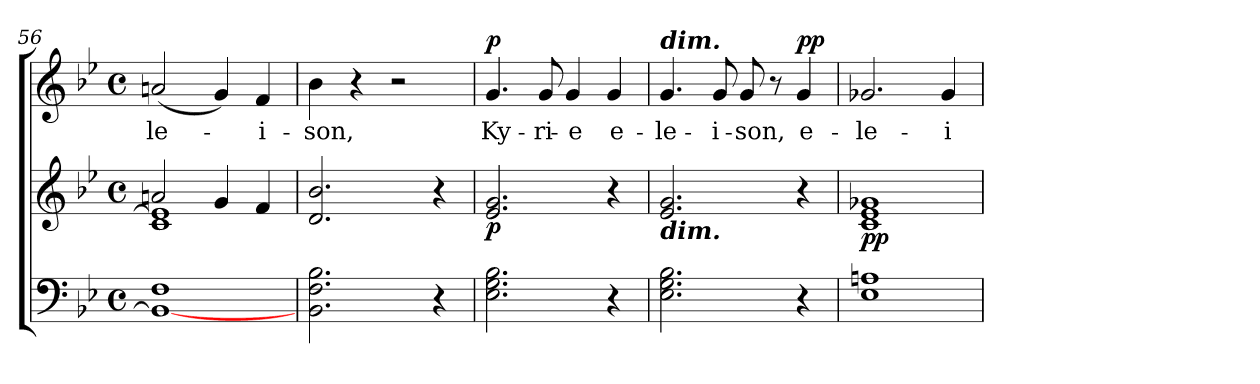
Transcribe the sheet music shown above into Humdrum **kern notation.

**kern	**kern	**dynam	**kern	**text	**dynam
*part2	*part2	*part2	*part1	*part1	*part1
*staff3	*staff2	*staff2/3	*staff1	*staff1	*staff1
*clefF4	*clefG2	*	*clefG2	*	*
*k[b-e-]	*k[b-e-]	*	*k[b-e-]	*	*
*B-:	*B-:	*	*B-:	*	*
*M4/4	*M4/4	*	*M4/4	*	*
*met(c)	*met(c)	*	*met(c)	*	*
=56	=56	=56	=56	=56	=56
*^	*^	*	*	*	*
!	!	!	!	!	!	!LO:LY:b	!
1F	1BB-_	2an/	1c 1e-]	.	(<2an/	-le-	.
.	.	4g/	.	.	4g/)	.	.
!	!	!	!	!	!	!LO:LY:b	!
.	.	4f/	.	.	4f/	-i-	.
*v	*v	*	*	*	*	*	*
*	*v	*v	*	*	*	*
!!LO:LB:g=z
=57	=57	=57	=57	=57	=57
!	!	!	!	!LO:LY:b	!
2.BB-\ 2.F\ 2.B-\	2.d/ 2.b-/	.	4b-\	-son,	.
.	.	.	4r	.	.
.	.	.	2r	.	.
4r	4r	.	.	.	.
=58	=58	=58	=58	=58	=58
!	!	!LO:DY:b	!	!LO:LY:b	!LO:DY:a
2.E-\ 2.G\ 2.B-\	2.e-/ 2.g/	p	4.g/	Ky-	p
!	!	!	!	!LO:LY:b	!
.	.	.	8g/	-ri-	.
!	!	!	!	!LO:LY:b	!
.	.	.	4g/	-e	.
!	!	!	!	!LO:LY:b	!
4r	4r	.	4g/	e-	.
=59	=59	=59	=59	=59	=59
!	!	!	!LO:TX:a:Bi:t=dim.	!	!
!	!LO:TX:b:Bi:t=dim.	!	!	!	!
!	!	!	!	!LO:LY:b	!
2.E-\ 2.G\ 2.B-\	2.e-/ 2.g/	.	4.g/	-le-	.
!	!	!	!	!LO:LY:b	!
.	.	.	8g/	-i-	.
!	!	!	!	!LO:LY:b	!
.	.	.	8g/	-son,	.
.	.	.	8r	.	.
!	!	!	!	!LO:LY:b	!LO:DY:a
4r	4r	.	4g/	e-	pp
=60	=60	=60	=60	=60	=60
!	!	!LO:DY:b	!	!LO:LY:b	!
1E- 1An	1c 1e- 1g-X	pp	2.g-X/	-le-	.
!	!	!	!	!LO:LY:b	!
.	.	.	4g-/	-i-	.
=	=	=	=	=	=
*-	*-	*-	*-	*-	*-
